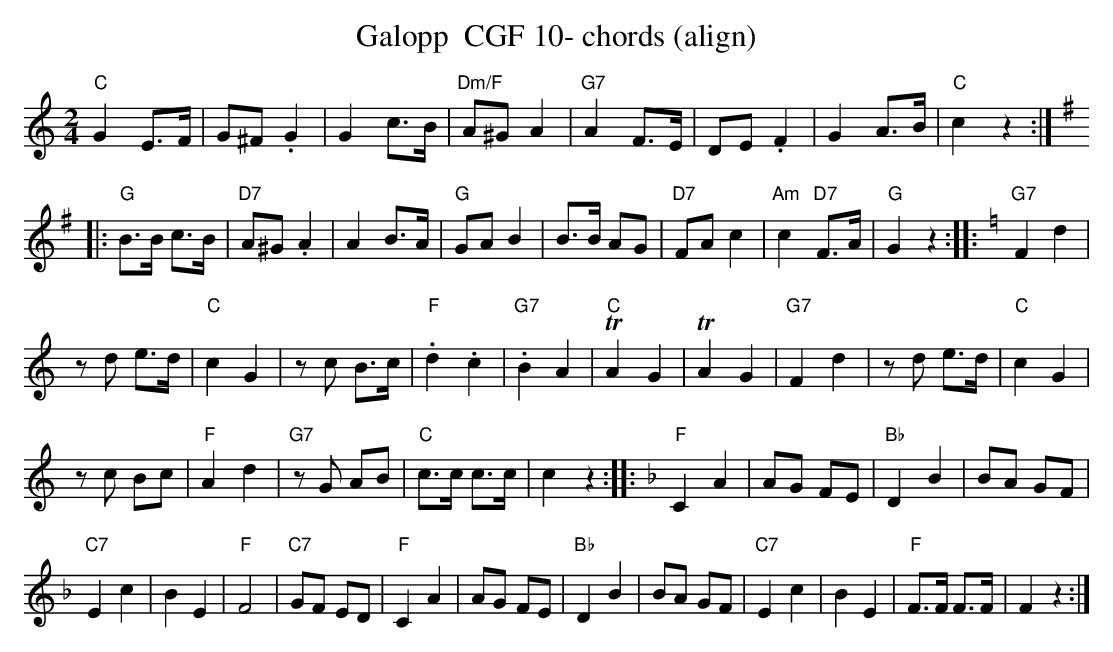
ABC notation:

X:1
T:Galopp  CGF 10- chords (align)
M:2/4
L:1/8
K:Cmaj%%MIDI gchordon
"C"G2E>F | G^F .G2 | G2 c>B | "Dm/F"A^G A2 | "G7"A2 F>E | DE .F2 | \
G2A>B | "C"c2z2 :: [K:Gmaj]
 "G"B>B c>B | "D7"A^G .A2 | A2 B>A | "G"GAB2 | \
B>B AG | "D7"FA c2 | "Am"c2"D7"F>A | "G"G2z2 :: [K:Cmaj] "G7"F2d2 |
 zd e>d | "C"c2G2 | zc B>c | "F".d2.c2 | \
"G7".B2A2 | "C"TA2G2 | TA2G2 | "G7"F2d2 | zd e>d | "C"c2G2 |
 zc Bc | "F"A2d2 | "G7"zG AB | \
"C"c>c c>c | c2z2 :: [K:Fmaj] "F"C2A2 | AG FE | "Bb"D2B2 | BA GF |
 "C7"E2c2 | B2E2 | "F"F4 | \
"C7"GF ED | "F"C2A2 | AG FE | "Bb"D2B2 | BA GF | "C7"E2c2 | B2E2 | "F"F>F F>F | F2z2 :|
